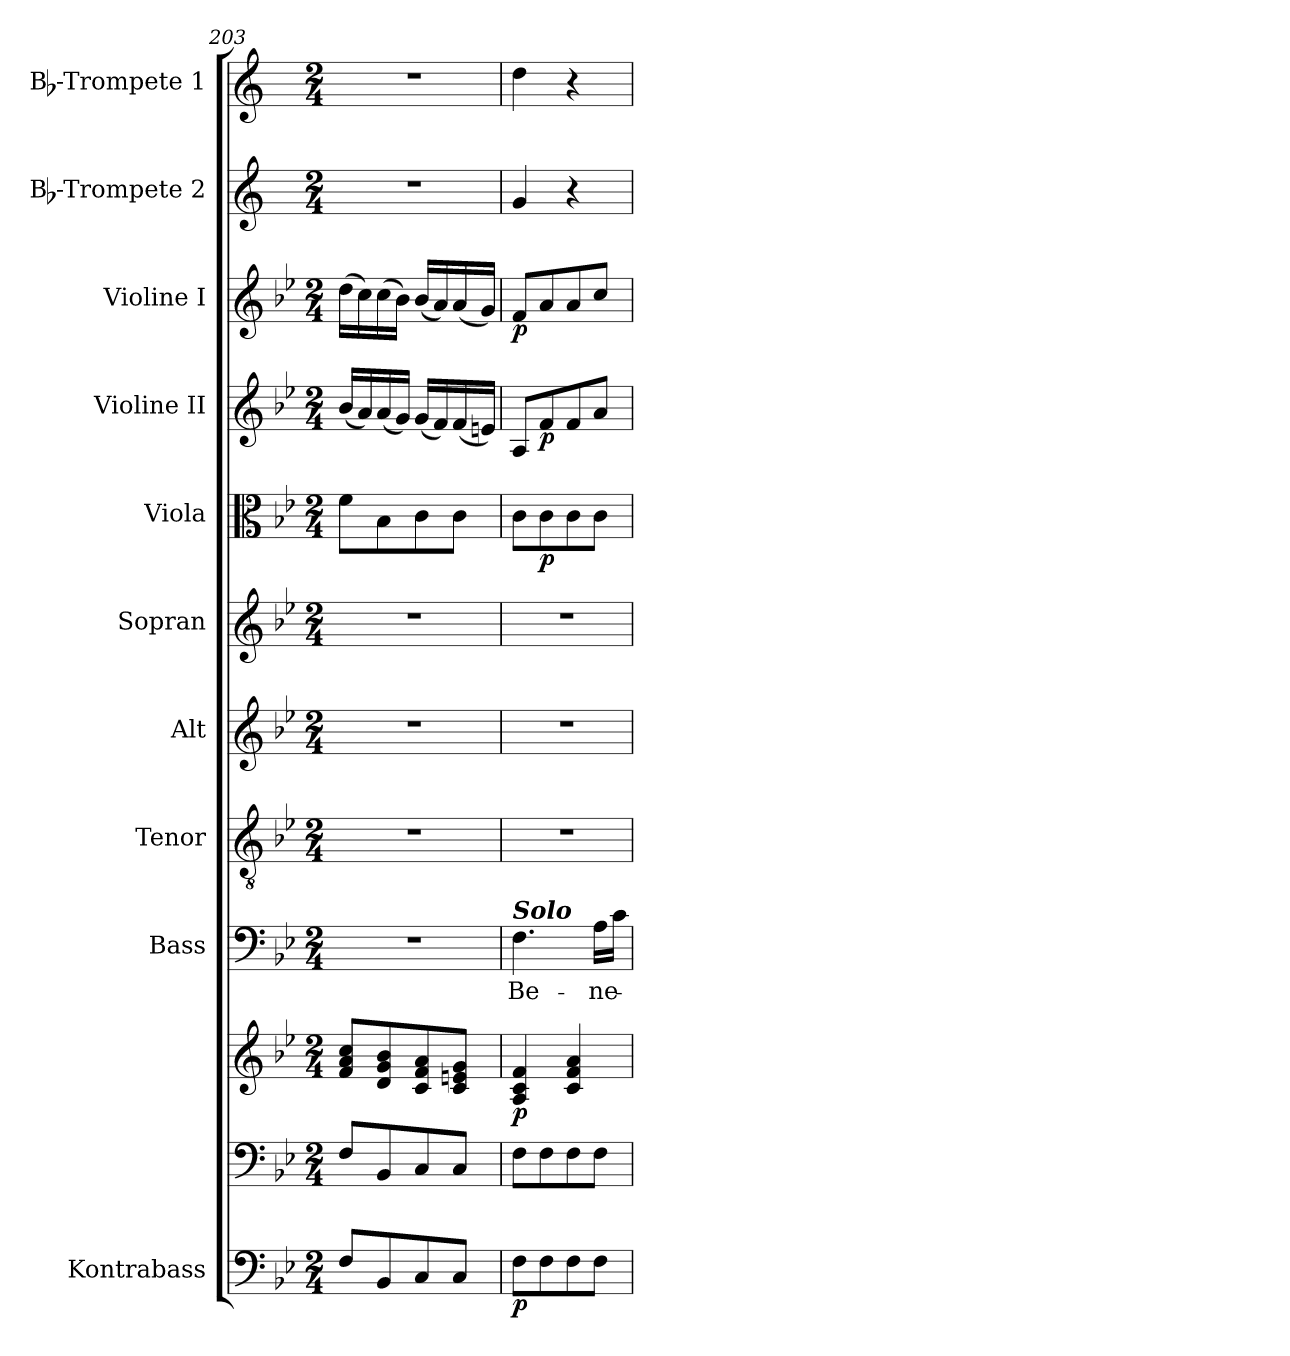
**kern	**dynam	**kern	**kern	**dynam	**kern	**text	**kern	**kern	**kern	**kern	**dynam	**kern	**dynam	**kern	**dynam	**kern	**kern
*part11	*part11	*part10	*part10	*part10	*part9	*part9	*part8	*part7	*part6	*part5	*part5	*part4	*part4	*part3	*part3	*part2	*part1
*staff12	*staff12	*staff11	*staff10	*staff10/11	*staff9	*staff9	*staff8	*staff7	*staff6	*staff5	*staff5	*staff4	*staff4	*staff3	*staff3	*staff2	*staff1
*I"Kontrabass	*	*	*	*	*I"Bass	*	*I"Tenor	*I"Alt	*I"Sopran	*I"Viola	*	*I"Violine II	*	*I"Violine I	*	*I"Bb-Trompete 2	*I"Bb-Trompete 1
*I'Kb.	*	*	*	*	*I'B.	*	*I'T.	*I'A.	*I'S.	*I'Vla.	*	*I'Vl. II	*	*I'Vl. I	*	*I'Bb Trp. 2	*I'Bb Trp. 1
*clefF4	*	*clefF4	*clefG2	*	*clefF4	*	*clefGv2	*clefG2	*clefG2	*clefC3	*	*clefG2	*	*clefG2	*	*clefG2	*clefG2
*ITrd7c12	*	*	*	*	*	*	*	*	*	*	*	*	*	*	*	*ITrd1c2	*ITrd1c2
*k[b-e-]	*	*k[b-e-]	*k[b-e-]	*	*k[b-e-]	*	*k[b-e-]	*k[b-e-]	*k[b-e-]	*k[b-e-]	*	*k[b-e-]	*	*k[b-e-]	*	*k[b-e-]	*k[b-e-]
*B-:	*	*B-:	*B-:	*	*B-:	*	*B-:	*B-:	*B-:	*B-:	*	*B-:	*	*B-:	*	*B-:	*B-:
*M2/4	*	*M2/4	*M2/4	*	*M2/4	*	*M2/4	*M2/4	*M2/4	*M2/4	*	*M2/4	*	*M2/4	*	*M2/4	*M2/4
=203	=203	=203	=203	=203	=203	=203	=203	=203	=203	=203	=203	=203	=203	=203	=203	=203	=203
8FF/L	.	8F/L	8f/ 8a/ 8cc/L	.	2r	.	2r	2r	2r	8f\L	.	(<16b-/LL	.	(>16dd\LL	.	2r	2r
.	.	.	.	.	.	.	.	.	.	.	.	16a/)	.	16cc\)	.	.	.
8BBB-/	.	8BB-/	8d/ 8g/ 8b-/	.	.	.	.	.	.	8B-\	.	(<16a/	.	(>16cc\	.	.	.
.	.	.	.	.	.	.	.	.	.	.	.	16g/JJ)	.	16b-\JJ)	.	.	.
8CC/	.	8C/	8c/ 8f/ 8a/	.	.	.	.	.	.	8c\	.	(<16g/LL	.	(<16b-/LL	.	.	.
.	.	.	.	.	.	.	.	.	.	.	.	16f/)	.	16a/)	.	.	.
8CC/J	.	8C/J	8c/ 8en/ 8g/J	.	.	.	.	.	.	8c\J	.	(<16f/	.	(<16a/	.	.	.
.	.	.	.	.	.	.	.	.	.	.	.	16en/JJ)	.	16g/JJ)	.	.	.
=204	=204	=204	=204	=204	=204	=204	=204	=204	=204	=204	=204	=204	=204	=204	=204	=204	=204
!	!	!	!	!	!LO:TX:a:Bi:t=Solo	!	!	!	!	!	!	!	!	!	!	!	!
!	!LO:DY:b	!	!	!LO:DY:b	!	!LO:LY:b	!	!	!	!	!	!	!	!	!LO:DY:b	!	!
8FF\L	p	8F\L	4A/ 4c/ 4f/	p	4.F\	Be-	2r	2r	2r	8c\L	.	8A/L	.	8f/L	p	4f/	4cc\
!	!	!	!	!	!	!	!	!	!	!	!LO:DY:b	!	!LO:DY:b	!	!	!	!
8FF\	.	8F\	.	.	.	.	.	.	.	8c\	p	8f/	p	8a/	.	.	.
8FF\	.	8F\	4c/ 4f/ 4a/	.	.	.	.	.	.	8c\	.	8f/	.	8a/	.	4r	4r
!	!	!	!	!	!	!LO:LY:b	!	!	!	!	!	!	!	!	!	!	!
8FF\J	.	8F\J	.	.	16A\LL	-ne-	.	.	.	8c\J	.	8a/J	.	8cc/J	.	.	.
.	.	.	.	.	16c\JJ	.	.	.	.	.	.	.	.	.	.	.	.
=	=	=	=	=	=	=	=	=	=	=	=	=	=	=	=	=	=
*-	*-	*-	*-	*-	*-	*-	*-	*-	*-	*-	*-	*-	*-	*-	*-	*-	*-
